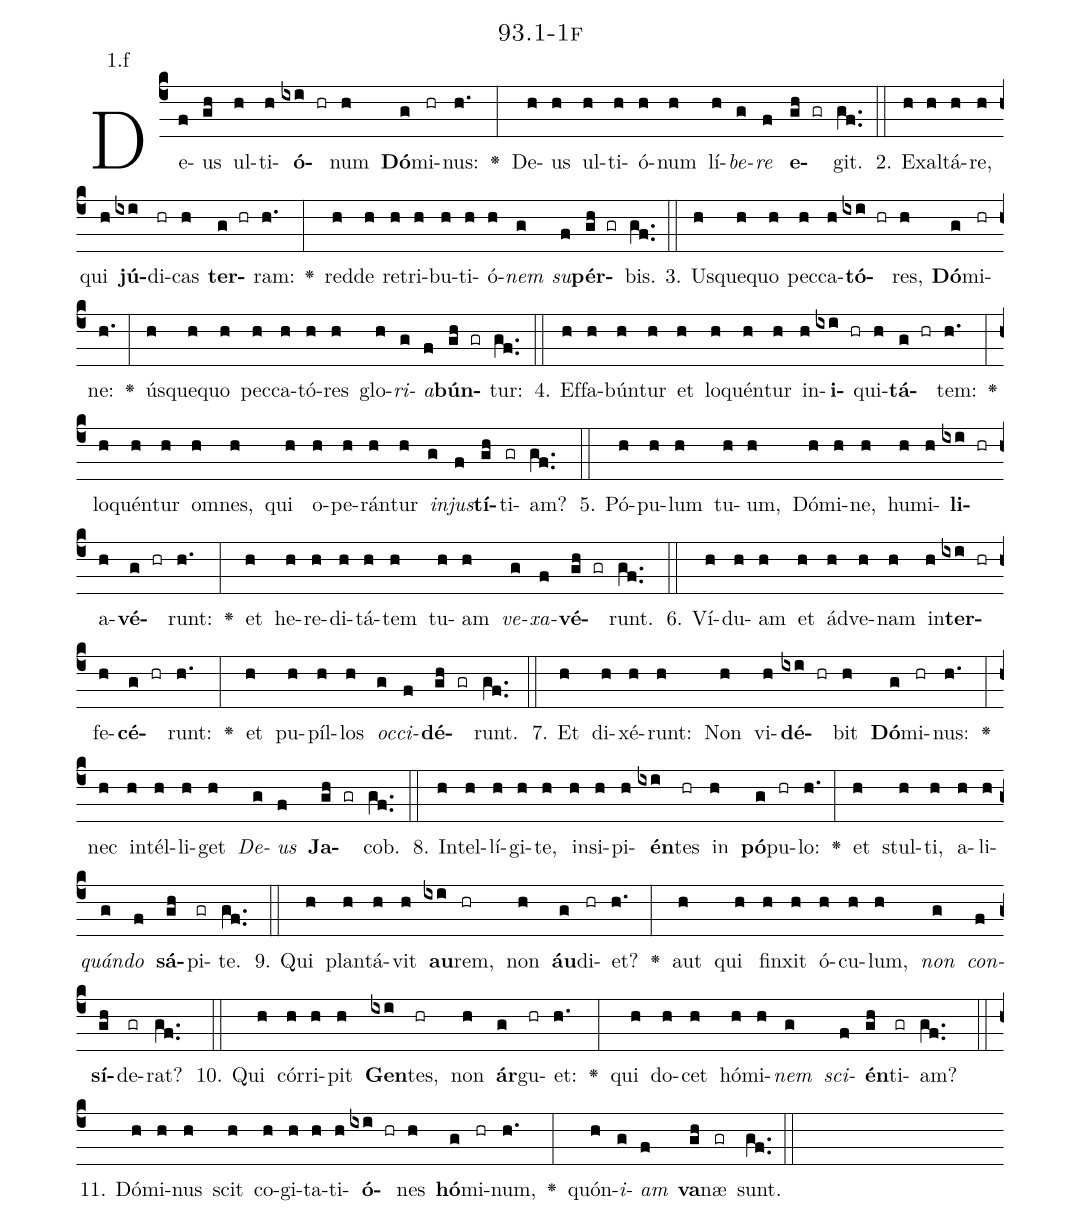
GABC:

name: 93.1-1f;
annotation: 1.f;
%%
(c4)De(f)us(gh) ul(h)ti(h)<b>ó</b>(ixi hr)num(h) <b>Dó</b>(g)mi(hr)nus:(h.) <v>\greheightstar</v>(:) De(h)us(h) ul(h)ti(h)ó(h)num(h) lí(h)<i>be</i>(g)<i>re</i>(f) <b>e</b>(gh gr)git.(gf..) (::)
2. Ex(h)al(h)tá(h)re,(h) qui(h) <b>jú</b>(ixi)di(hr)cas(h) <b>ter</b>(g hr)ram:(h.) <v>\greheightstar</v>(:) red(h)de(h) re(h)tri(h)bu(h)ti(h)ó(h)<i>nem</i>(g) <i>su</i>(f)<b>pér</b>(gh gr)bis.(gf..) (::)
3. Us(h)que(h)quo(h) pec(h)ca(h)<b>tó</b>(ixi hr)res,(h) <b>Dó</b>(g)mi(hr)ne:(h.) <v>\greheightstar</v>(:) ús(h)que(h)quo(h) pec(h)ca(h)tó(h)res(h) glo(h)<i>ri</i>(g)<i>a</i>(f)<b>bún</b>(gh gr)tur:(gf..) (::)
4. Ef(h)fa(h)bún(h)tur(h) et(h) lo(h)quén(h)tur(h) in(h)<b>i</b>(ixi hr)qui(h)<b>tá</b>(g hr)tem:(h.) <v>\greheightstar</v>(:) lo(h)quén(h)tur(h) om(h)nes,(h) qui(h) o(h)pe(h)rán(h)tur(h) <i>in</i>(g)<i>jus</i>(f)<b>tí</b>(gh)ti(gr)am?(gf..) (::)
5. Pó(h)pu(h)lum(h) tu(h)um,(h) Dó(h)mi(h)ne,(h) hu(h)mi(h)<b>li</b>(ixi hr)a(h)<b>vé</b>(g hr)runt:(h.) <v>\greheightstar</v>(:) et(h) he(h)re(h)di(h)tá(h)tem(h) tu(h)am(h) <i>ve</i>(g)<i>xa</i>(f)<b>vé</b>(gh gr)runt.(gf..) (::)
6. Ví(h)du(h)am(h) et(h) ád(h)ve(h)nam(h) in(h)<b>ter</b>(ixi hr)fe(h)<b>cé</b>(g hr)runt:(h.) <v>\greheightstar</v>(:) et(h) pu(h)píl(h)los(h) <i>oc</i>(g)<i>ci</i>(f)<b>dé</b>(gh gr)runt.(gf..) (::)
7. Et(h) di(h)xé(h)runt:(h) Non(h) vi(h)<b>dé</b>(ixi hr)bit(h) <b>Dó</b>(g)mi(hr)nus:(h.) <v>\greheightstar</v>(:) nec(h) in(h)tél(h)li(h)get(h) <i>De</i>(g)<i>us</i>(f) <b>Ja</b>(gh gr)cob.(gf..) (::)
8. In(h)tel(h)lí(h)gi(h)te,(h) in(h)si(h)pi(h)<b>én</b>(ixi)tes(hr) in(h) <b>pó</b>(g)pu(hr)lo:(h.) <v>\greheightstar</v>(:) et(h) stul(h)ti,(h) a(h)li(h)<i>quán</i>(g)<i>do</i>(f) <b>sá</b>(gh)pi(gr)te.(gf..) (::)
9. Qui(h) plan(h)tá(h)vit(h) <b>au</b>(ixi)rem,(hr) non(h) <b>áu</b>(g)di(hr)et?(h.) <v>\greheightstar</v>(:) aut(h) qui(h) fin(h)xit(h) ó(h)cu(h)lum,(h) <i>non</i>(g) <i>con</i>(f)<b>sí</b>(gh)de(gr)rat?(gf..) (::)
10. Qui(h) cór(h)ri(h)pit(h) <b>Gen</b>(ixi)tes,(hr) non(h) <b>ár</b>(g)gu(hr)et:(h.) <v>\greheightstar</v>(:) qui(h) do(h)cet(h) hó(h)mi(h)<i>nem</i>(g) <i>sci</i>(f)<b>én</b>(gh)ti(gr)am?(gf..) (::)
11. Dó(h)mi(h)nus(h) scit(h) co(h)gi(h)ta(h)ti(h)<b>ó</b>(ixi hr)nes(h) <b>hó</b>(g)mi(hr)num,(h.) <v>\greheightstar</v>(:) quón(h)<i>i</i>(g)<i>am</i>(f) <b>va</b>(gh)næ(gr) sunt.(gf..) (::)
